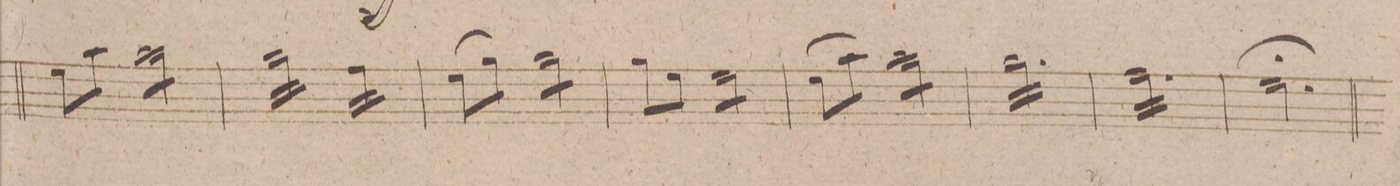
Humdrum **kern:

**kern	**dynam
*I"Violino 1mo	*
*clefG2	*
*k[f#c#g#d#]	*
*M3/4	*
8eeL	.
8aaJ	.
*tremolo	*
8aaL	.
8aa	.
8aa	.
8aaJ	.
=128	=128
16gg#LL	.
16gg#	.
16gg#	.
16gg#	.
16gg#	.
16gg#	.
16gg#	.
16gg#JJ	.
16ff#LL	.
16ff#	.
16ff#	.
16ff#JJ	.
=129	=129
*Xtremolo	*
(>8eeL	.
8gg#J)	.
*tremolo	*
8gg#L	.
8gg#	.
8gg#	.
8gg#J	.
*Xtremolo	*
=130	=130
8gg#L	.
8eeJ	.
*tremolo	*
8eeL	.
8ee	.
8ee	.
8eeJ	.
*Xtremolo	*
=131	=131
(>8eeL	.
8aaJ)	.
*tremolo	*
8aaL	.
8aa	.
8aa	.
8aaJ	.
=132	=132
2.ryy	.
=133	=133
16gg#LL	.
16gg#	.
16gg#	.
16gg#	.
16gg#	.
16gg#	.
16gg#	.
16gg#	.
16gg#	.
16gg#	.
16gg#	.
16gg#JJ	.
=134	=134
16ff#LL	.
16ff#	.
16ff#	.
16ff#	.
16ff#	.
16ff#	.
16ff#	.
16ff#	.
16ff#	.
16ff#	.
16ff#	.
16ff#JJ	.
=135	=135
2.ee;	.
=136	=136
*-	*-
